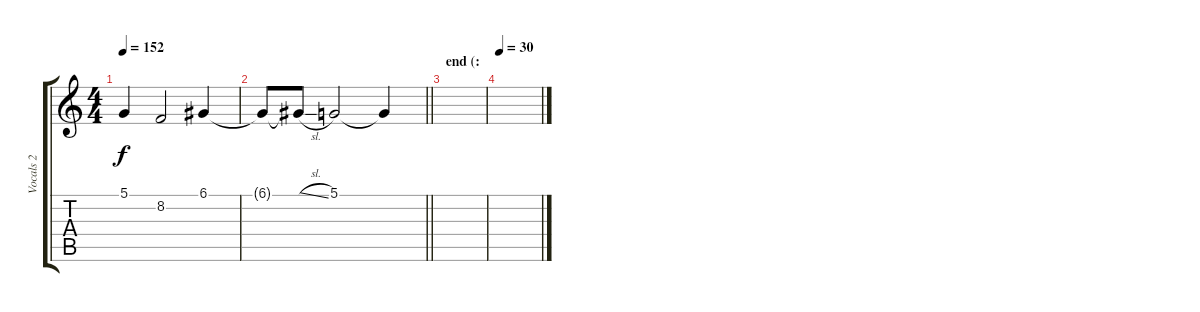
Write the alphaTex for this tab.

\track ("Vocals 2" "Vocals 2") {instrument baritonesax}
\staff {score tabs}
\tuning (D4 A3 F3 C3 G2 C2) {hide}
\ts (4 4)
\tempo 152
\clef g2
\ks c
5.1{t}.4{dy f} 8.2.2 6.1.4 |
\barLineRight lightlight
6.1{t}.8 6.1{sl t}.8 5.1.2 5.1{t}.4 |
\section ("" "end (:")
|
\tempo 30
